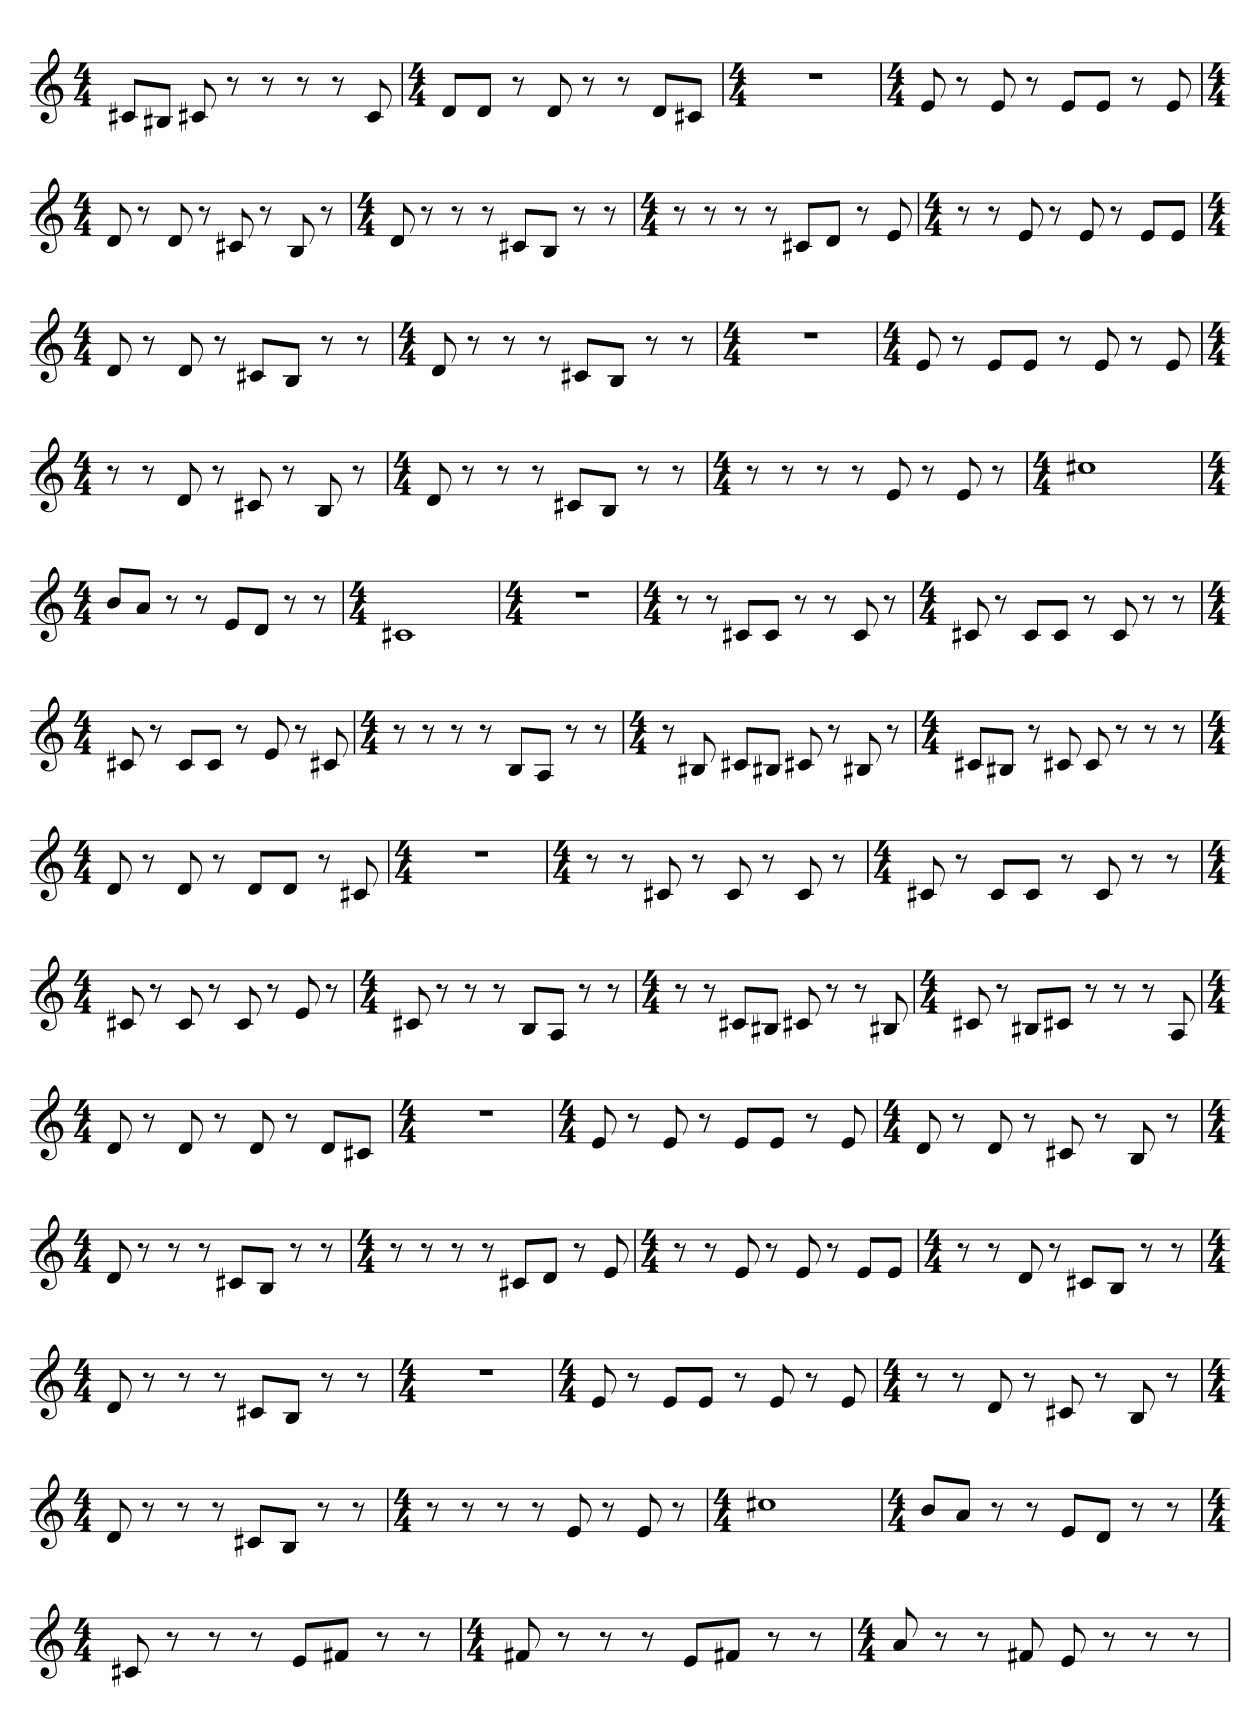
**kern
*part1
*staff1
*M4/4
=
8c#XL
8B#XJ
8c#X
8r
8r
8r
8r
8c#
=
*M4/4
8dL
8dJ
8r
8d
8r
8r
8dL
8c#XJ
=
*M4/4
1r
=
*M4/4
8e
8r
8e
8r
8eL
8eJ
8r
8e
=
*M4/4
8d
8r
8d
8r
8c#X
8r
8B
8r
=
*M4/4
8d
8r
8r
8r
8c#XL
8BJ
8r
8r
=
*M4/4
8r
8r
8r
8r
8c#XL
8dJ
8r
8e
=
*M4/4
8r
8r
8e
8r
8e
8r
8eL
8eJ
=
*M4/4
8d
8r
8d
8r
8c#XL
8BJ
8r
8r
=
*M4/4
8d
8r
8r
8r
8c#XL
8BJ
8r
8r
=
*M4/4
1r
=
*M4/4
8e
8r
8eL
8eJ
8r
8e
8r
8e
=
*M4/4
8r
8r
8d
8r
8c#X
8r
8B
8r
=
*M4/4
8d
8r
8r
8r
8c#XL
8BJ
8r
8r
=
*M4/4
8r
8r
8r
8r
8e
8r
8e
8r
=
*M4/4
1cc#X
=
*M4/4
8bL
8aJ
8r
8r
8eL
8dJ
8r
8r
=
*M4/4
1c#X
=
*M4/4
1r
=
*M4/4
8r
8r
8c#XL
8c#J
8r
8r
8c#
8r
=
*M4/4
8c#X
8r
8c#L
8c#J
8r
8c#
8r
8r
=
*M4/4
8c#X
8r
8c#L
8c#J
8r
8e
8r
8c#X
=
*M4/4
8r
8r
8r
8r
8BL
8AJ
8r
8r
=
*M4/4
8r
8B#X
8c#XL
8B#XJ
8c#X
8r
8B#X
8r
=
*M4/4
8c#XL
8B#XJ
8r
8c#X
8c#
8r
8r
8r
=
*M4/4
8d
8r
8d
8r
8dL
8dJ
8r
8c#X
=
*M4/4
1r
=
*M4/4
8r
8r
8c#X
8r
8c#
8r
8c#
8r
=
*M4/4
8c#X
8r
8c#L
8c#J
8r
8c#
8r
8r
=
*M4/4
8c#X
8r
8c#
8r
8c#
8r
8e
8r
=
*M4/4
8c#X
8r
8r
8r
8BL
8AJ
8r
8r
=
*M4/4
8r
8r
8c#XL
8B#XJ
8c#X
8r
8r
8B#X
=
*M4/4
8c#X
8r
8B#XL
8c#XJ
8r
8r
8r
8A
=
*M4/4
8d
8r
8d
8r
8d
8r
8dL
8c#XJ
=
*M4/4
1r
=
*M4/4
8e
8r
8e
8r
8eL
8eJ
8r
8e
=
*M4/4
8d
8r
8d
8r
8c#X
8r
8B
8r
=
*M4/4
8d
8r
8r
8r
8c#XL
8BJ
8r
8r
=
*M4/4
8r
8r
8r
8r
8c#XL
8dJ
8r
8e
=
*M4/4
8r
8r
8e
8r
8e
8r
8eL
8eJ
=
*M4/4
8r
8r
8d
8r
8c#XL
8BJ
8r
8r
=
*M4/4
8d
8r
8r
8r
8c#XL
8BJ
8r
8r
=
*M4/4
1r
=
*M4/4
8e
8r
8eL
8eJ
8r
8e
8r
8e
=
*M4/4
8r
8r
8d
8r
8c#X
8r
8B
8r
=
*M4/4
8d
8r
8r
8r
8c#XL
8BJ
8r
8r
=
*M4/4
8r
8r
8r
8r
8e
8r
8e
8r
=
*M4/4
1cc#X
=
*M4/4
8bL
8aJ
8r
8r
8eL
8dJ
8r
8r
=
*M4/4
8c#X
8r
8r
8r
8eL
8f#XJ
8r
8r
=
*M4/4
8f#X
8r
8r
8r
8eL
8f#XJ
8r
8r
=
*M4/4
8a
8r
8r
8f#X
8e
8r
8r
8r
=
*-
